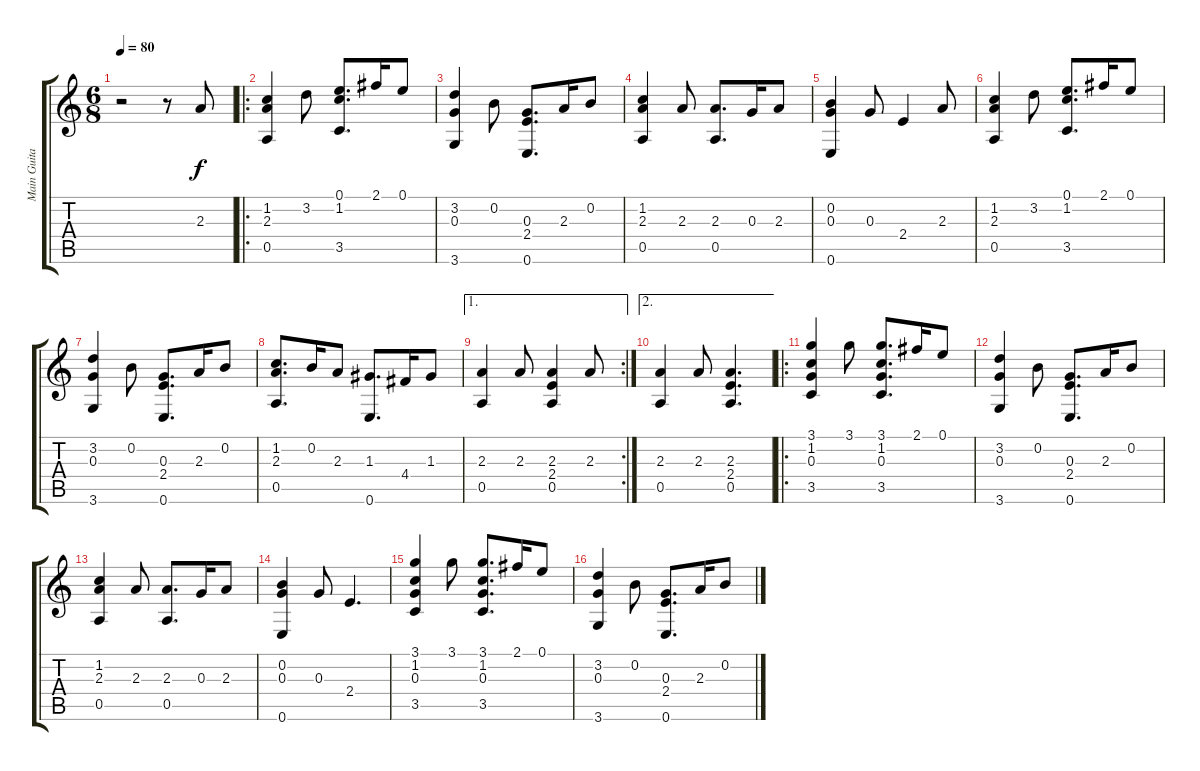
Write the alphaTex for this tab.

\track ("Main Guitar" "Main Guita") {instrument acousticguitarsteel}
\staff {score tabs}
\tuning (E4 B3 G3 D3 A2 E2) {hide}
\ts (6 8)
\tempo 80
\clef g2
\ks c
r.2{dy f instrument acousticguitarsteel} r.8 2.3.8 |
\ro
(1.2 2.3 0.5).4 3.2.8 (0.1 1.2 3.5).8{d} 2.1.16 0.1.8 |
(3.2 0.3 3.6).4 0.2.8 (0.3 2.4 0.6).8{d} 2.3.16 0.2.8 |
(1.2 2.3 0.5).4 2.3.8 (2.3 0.5).8{d} 0.3.16 2.3.8 |
(0.2 0.3 0.6).4 0.3.8 2.4.4 2.3.8 |
(1.2 2.3 0.5).4 3.2.8 (0.1 1.2 3.5).8{d} 2.1.16 0.1.8 |
(3.2 0.3 3.6).4 0.2.8 (0.3 2.4 0.6).8{d} 2.3.16 0.2.8 |
(1.2 2.3 0.5).8{d} 0.2.16 2.3.8 (1.3 0.6).8{d} 4.4.16 1.3.8 |
\ae 1
\rc 2
(2.3 0.5).4 2.3.8 (2.3 2.4 0.5).4 2.3.8 |
\ae 2
(2.3 0.5).4 2.3.8 (2.3 2.4 0.5).4{d} |
\ro
(3.1 1.2 0.3 3.5).4 3.1.8 (3.1 1.2 0.3 3.5).8{d} 2.1.16 0.1.8 |
(3.2 0.3 3.6).4 0.2.8 (0.3 2.4 0.6).8{d} 2.3.16 0.2.8 |
(1.2 2.3 0.5).4 2.3.8 (2.3 0.5).8{d} 0.3.16 2.3.8 |
(0.2 0.3 0.6).4 0.3.8 2.4.4{d} |
(3.1 1.2 0.3 3.5).4 3.1.8 (3.1 1.2 0.3 3.5).8{d} 2.1.16 0.1.8 |
(3.2 0.3 3.6).4 0.2.8 (0.3 2.4 0.6).8{d} 2.3.16 0.2.8
